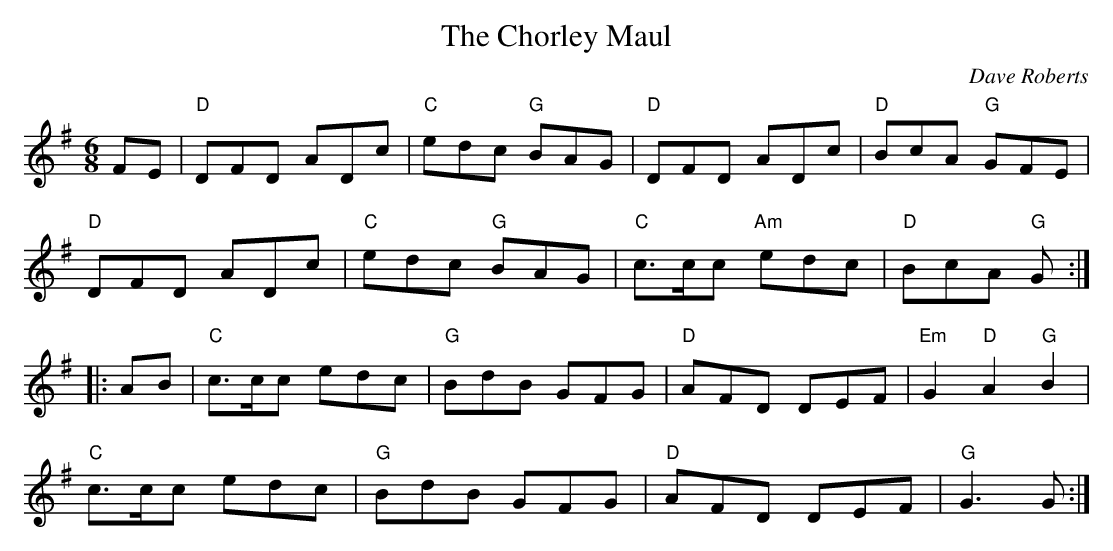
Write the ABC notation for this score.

X:1
T:The Chorley Maul
C:Dave Roberts
M:6/8
K:G
FE | "D"DFD ADc | "C"edc "G"BAG | "D"DFD ADc |"D"BcA "G"GFE |
"D"DFD ADc | "C"edc "G"BAG | "C"c>cc "Am"edc | "D"BcA "G"G :|
|: AB | "C"c>cc edc | "G"BdB GFG | "D"AFD DEF | "Em"G2 "D"A2 "G"B2 |
"C"c>cc edc | "G"BdB GFG | "D"AFD DEF | "G"G3 G :|
